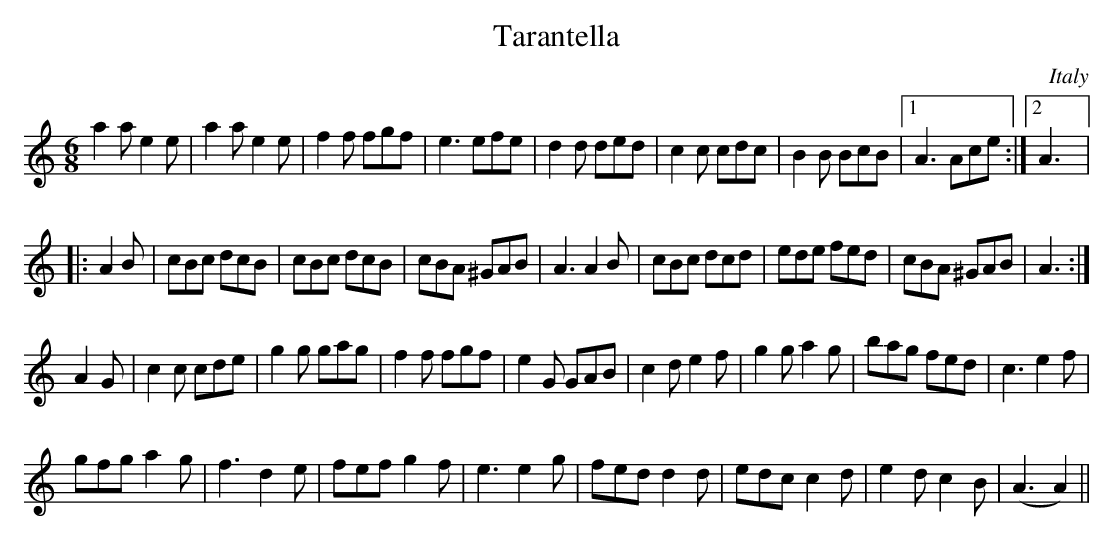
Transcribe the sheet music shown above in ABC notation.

X:1
T:Tarantella
M:6/8
O:Italy
K:A minor
a2a e2e|a2a e2e|f2f fgf|e3 efe|\
d2d ded|c2c cdc|B2B BcB|1 A3 Ace :|2 A3 |:
A2B|\
cBc dcB|cBc dcB|cBA ^GAB|A3 A2B|\
cBc dcd|ede fed|cBA ^GAB|A3 :|
A2G|\
c2c cde|g2g gag|f2f fgf|e2G GAB|\
c2d e2f|g2g a2g|bag fed|c3 e2f|
gfg a2g|f3 d2e|fef g2f|e3 e2g|\
fed d2d|edc c2d|e2d c2B|(A3 A2)||
